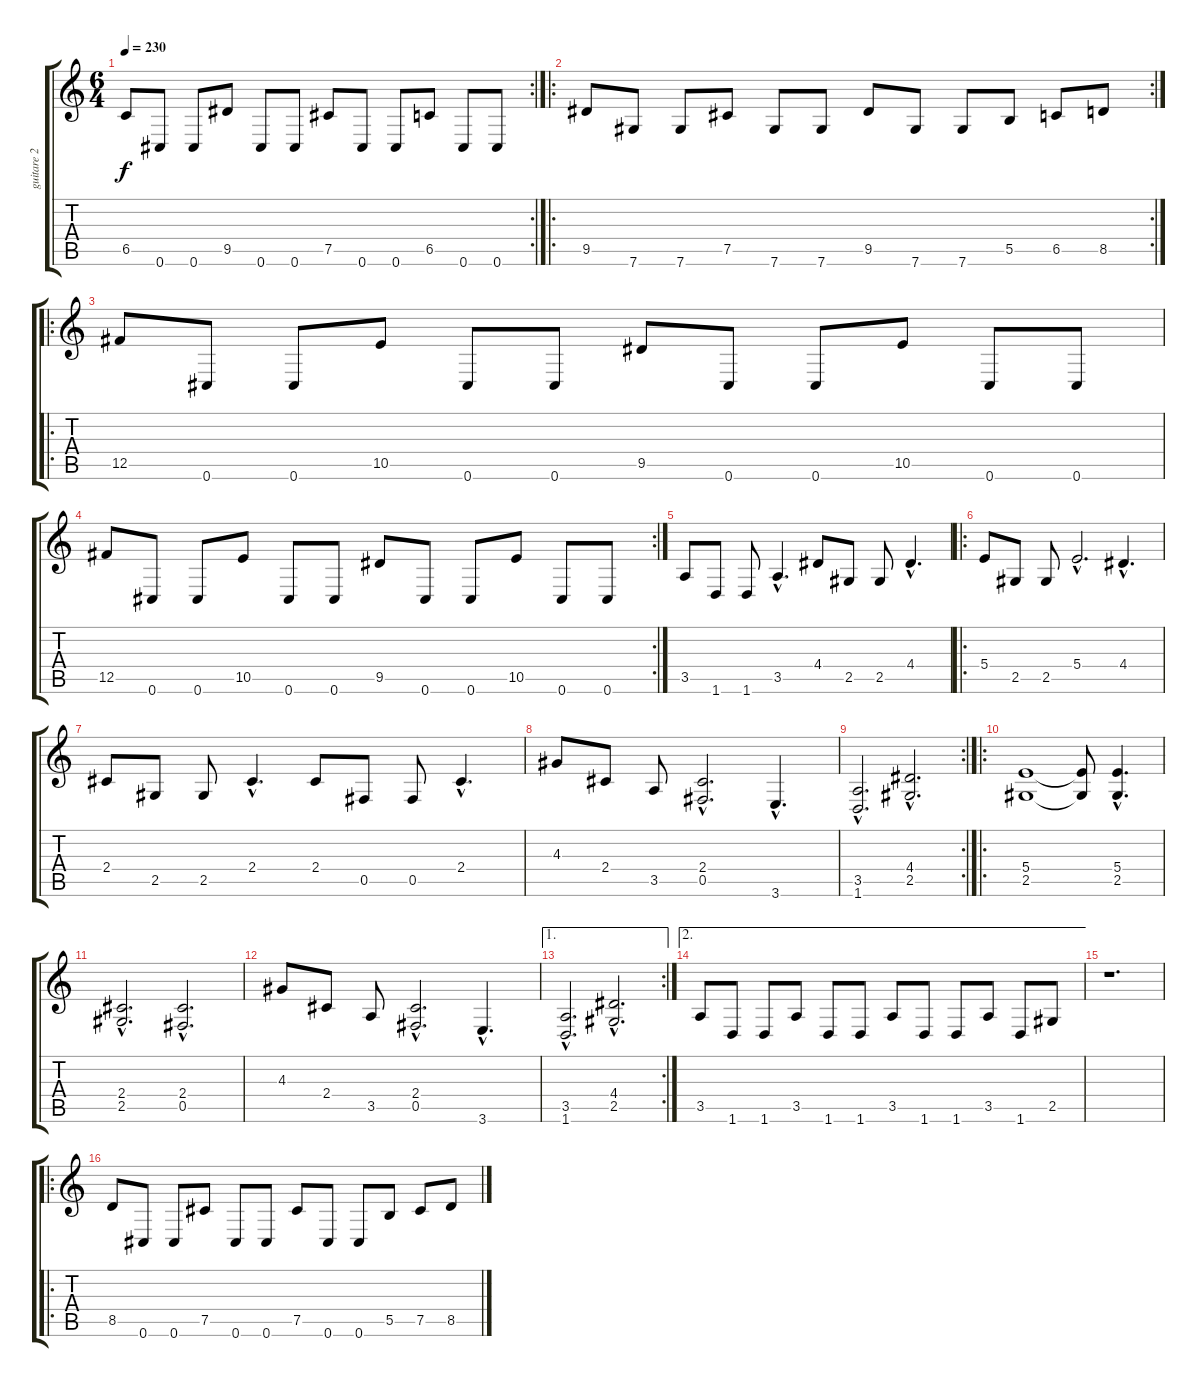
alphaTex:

\track ("guitare 2" "guitare 2") {instrument distortionguitar}
\staff {score tabs}
\tuning (Db4 Ab3 E3 B2 Gb2 Db2) {hide}
\rc 2
\ts (6 4)
\tempo 230
\clef g2
\ks c
6.5.8{dy f} 0.6.8 0.6.8 9.5.8 0.6.8 0.6.8 7.5.8 0.6.8 0.6.8 6.5.8 0.6.8 0.6.8 |
\ro
\rc 2
9.5.8 7.6.8 7.6.8 7.5.8 7.6.8 7.6.8 9.5.8 7.6.8 7.6.8 5.5.8 6.5.8 8.5.8 |
\ro
12.5.8 0.6.8 0.6.8 10.5.8 0.6.8 0.6.8 9.5.8 0.6.8 0.6.8 10.5.8 0.6.8 0.6.8 |
\rc 2
12.5.8 0.6.8 0.6.8 10.5.8 0.6.8 0.6.8 9.5.8 0.6.8 0.6.8 10.5.8 0.6.8 0.6.8 |
3.5.8 1.6.8 1.6.8 3.5{hac}.4{d} 4.4.8 2.5.8 2.5.8 4.4{hac}.4{d} |
\ro
5.4.8 2.5.8 2.5.8 5.4{hac}.2{d} 4.4{hac}.4{d} |
2.4.8 2.5.8 2.5.8 2.4{hac}.4{d} 2.4.8 0.5.8 0.5.8 2.4{hac}.4{d} |
4.3.8 2.4.8 3.5.8 (2.4{hac} 0.5{hac}).2{d} 3.6{hac}.4{d} |
\rc 2
(3.5{hac} 1.6{hac}).2{d} (4.4{hac} 2.5{hac}).2{d} |
\ro
(5.4 2.5).1 (5.4{t} 2.5{t}).8 (5.4{hac} 2.5{hac}).4{d} |
(2.4{hac} 2.5{hac}).2{d} (2.4{hac} 0.5{hac}).2{d} |
4.3.8 2.4.8 3.5.8 (2.4{hac} 0.5{hac}).2{d} 3.6{hac}.4{d} |
\ae 1
\rc 2
(3.5{hac} 1.6{hac}).2{d} (4.4{hac} 2.5{hac}).2{d} |
\ae 2
3.5.8 1.6.8 1.6.8 3.5.8 1.6.8 1.6.8 3.5.8 1.6.8 1.6.8 3.5.8 1.6.8 2.5.8 |
r.1{d} |
\ro
8.5.8 0.6.8 0.6.8 7.5.8 0.6.8 0.6.8 7.5.8 0.6.8 0.6.8 5.5.8 7.5.8 8.5.8
